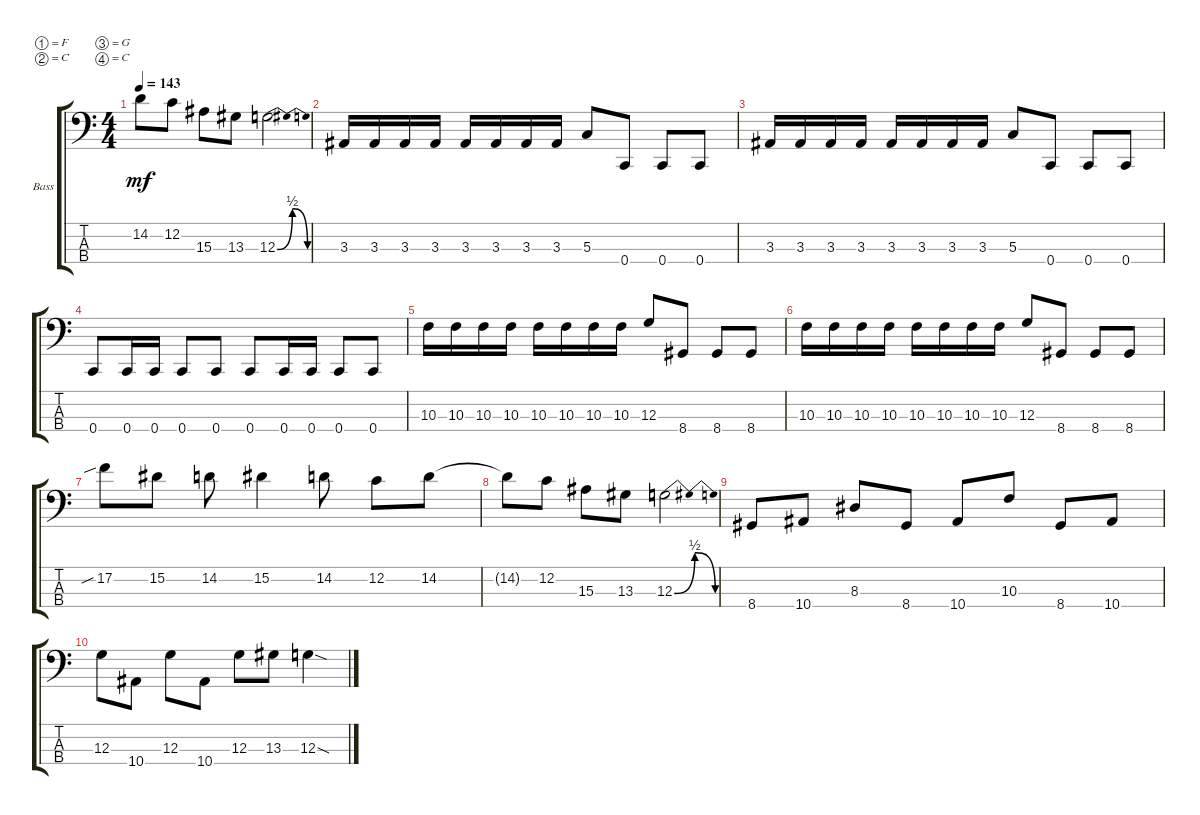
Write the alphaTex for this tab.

\defaultSystemsLayout 4
\bracketExtendMode groupsimilarinstruments
\firstSystemTrackNameOrientation horizontal
\otherSystemsTrackNameOrientation horizontal
\track ("Bass" "Bass") {instrument electricbassfinger}
\staff {score tabs}
\tuning (F2 C2 G1 C1)
\ts (4 4)
\tempo 143
\clef f4
\ks c
14.2{t}.8{dy mf} 12.2.8 15.3.8 13.3.8 12.3{be (bendrelease 0 0 22.2 2 26.4 2 30 0)}.2 |
3.3.16 3.3.16 3.3.16 3.3.16 3.3.16 3.3.16 3.3.16 3.3.16 5.3.8 0.4.8 0.4.8 0.4.8 |
3.3.16 3.3.16 3.3.16 3.3.16 3.3.16 3.3.16 3.3.16 3.3.16 5.3.8 0.4.8 0.4.8 0.4.8 |
0.4.8 0.4.16 0.4.16 0.4.8 0.4.8 0.4.8 0.4.16 0.4.16 0.4.8 0.4.8 |
10.3.16 10.3.16 10.3.16 10.3.16 10.3.16 10.3.16 10.3.16 10.3.16 12.3.8 8.4.8 8.4.8 8.4.8 |
10.3.16 10.3.16 10.3.16 10.3.16 10.3.16 10.3.16 10.3.16 10.3.16 12.3.8 8.4.8 8.4.8 8.4.8 |
17.2{sib}.8 15.2.8 14.2.8 15.2.4 14.2.8 12.2.8 14.2.8 |
14.2{t}.8 12.2.8 15.3.8 13.3.8 12.3{be (bendrelease 0 0 22.2 2 26.4 2 30 0)}.2 |
8.4.8 10.4.8 8.3.8 8.4.8 10.4.8 10.3.8 8.4.8 10.4.8 |
12.3.8 10.4.8 12.3.8 10.4.8 12.3.8 13.3.8 12.3{sod}.4
